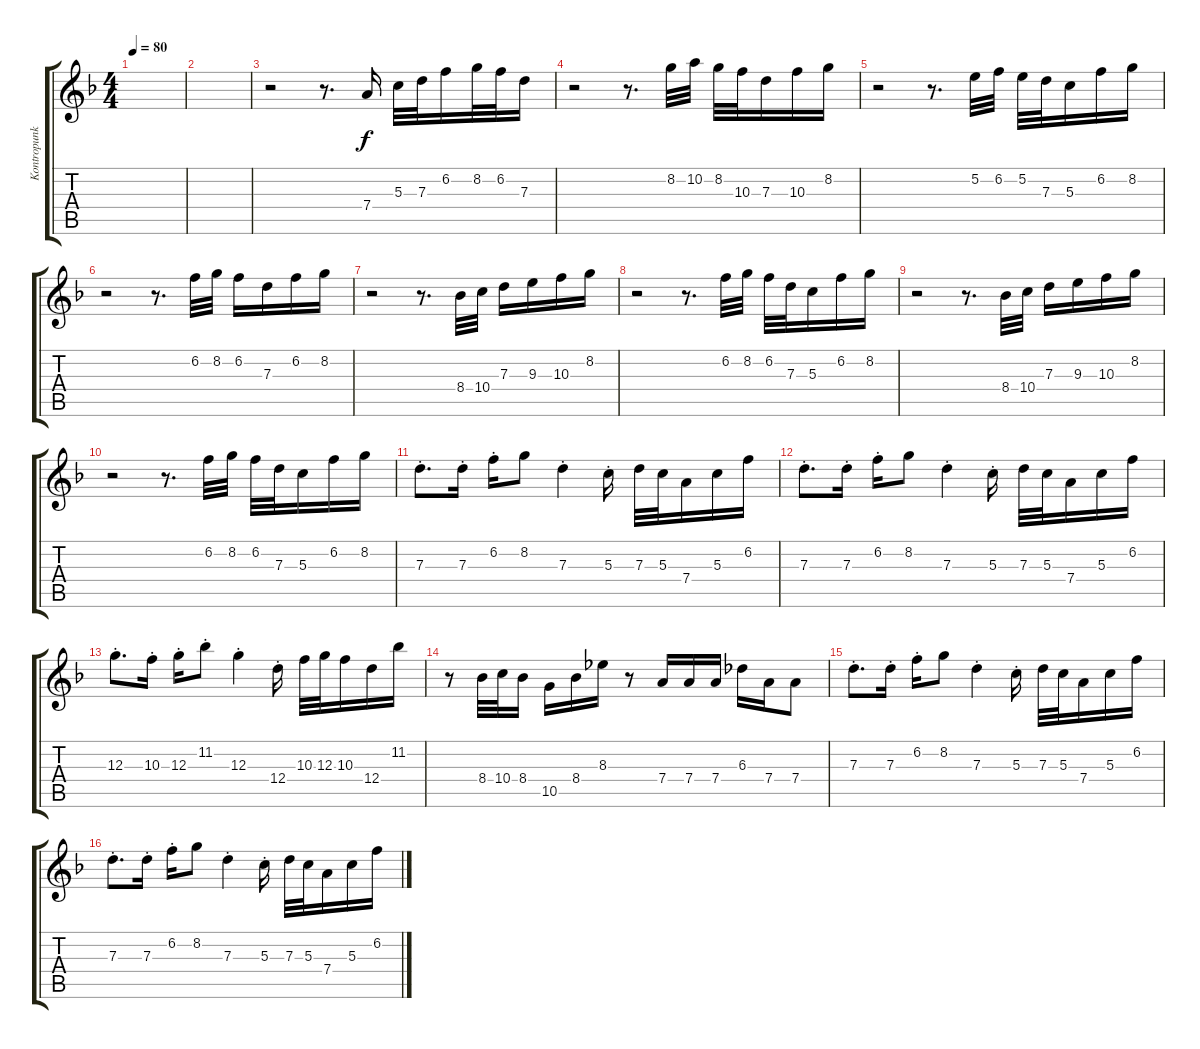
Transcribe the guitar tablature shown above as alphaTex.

\track ("Kontropunkt" "Kontropunk") {instrument synthbass2}
\staff {score tabs}
\tuning (E4 B3 G3 D3 A2 E2) {hide}
\ts (4 4)
\tempo 80
\clef g2
\ks dminor
|
|
r.2 r.8{d} 7.4.16 5.3.32 7.3.32 6.2.16 8.2.32 6.2.32 7.3.16 |
r.2 r.8{d} 8.2.32 10.2.32 8.2.32 10.3.32 7.3.16 10.3.16 8.2.16 |
r.2 r.8{d} 5.2.32 6.2.32 5.2.32 7.3.32 5.3.16 6.2.16 8.2.16 |
r.2 r.8{d} 6.2.32 8.2.32 6.2.16 7.3.16 6.2.16 8.2.16 |
r.2 r.8{d} 8.4.32 10.4.32 7.3.16 9.3.16 10.3.16 8.2.16 |
r.2 r.8{d} 6.2.32 8.2.32 6.2.32 7.3.32 5.3.16 6.2.16 8.2.16 |
r.2 r.8{d} 8.4.32 10.4.32 7.3.16 9.3.16 10.3.16 8.2.16 |
r.2 r.8{d} 6.2.32 8.2.32 6.2.32 7.3.32 5.3.16 6.2.16 8.2.16 |
7.3{st}.8{d} 7.3{st}.16 6.2{st}.16 8.2.8 7.3{st}.4 5.3{st}.16 7.3.32 5.3.32 7.4.16 5.3.16 6.2.16 |
7.3{st}.8{d} 7.3{st}.16 6.2{st}.16 8.2.8 7.3{st}.4 5.3{st}.16 7.3.32 5.3.32 7.4.16 5.3.16 6.2.16 |
12.3{st}.8{d} 10.3{st}.16 12.3{st}.16 11.2{st}.8 12.3{st}.4 12.4{st}.16 10.3.32 12.3.32 10.3.16 12.4.16 11.2.16 |
r.8 8.4.32 10.4.32 8.4.16 10.5.16 8.4.16 8.3.16 r.8 7.4.16 7.4.16 7.4.16 6.3.16 7.4.16 7.4.8 |
7.3{st}.8{d} 7.3{st}.16 6.2{st}.16 8.2.8 7.3{st}.4 5.3{st}.16 7.3.32 5.3.32 7.4.16 5.3.16 6.2.16 |
7.3{st}.8{d} 7.3{st}.16 6.2{st}.16 8.2.8 7.3{st}.4 5.3{st}.16 7.3.32 5.3.32 7.4.16 5.3.16 6.2.16
